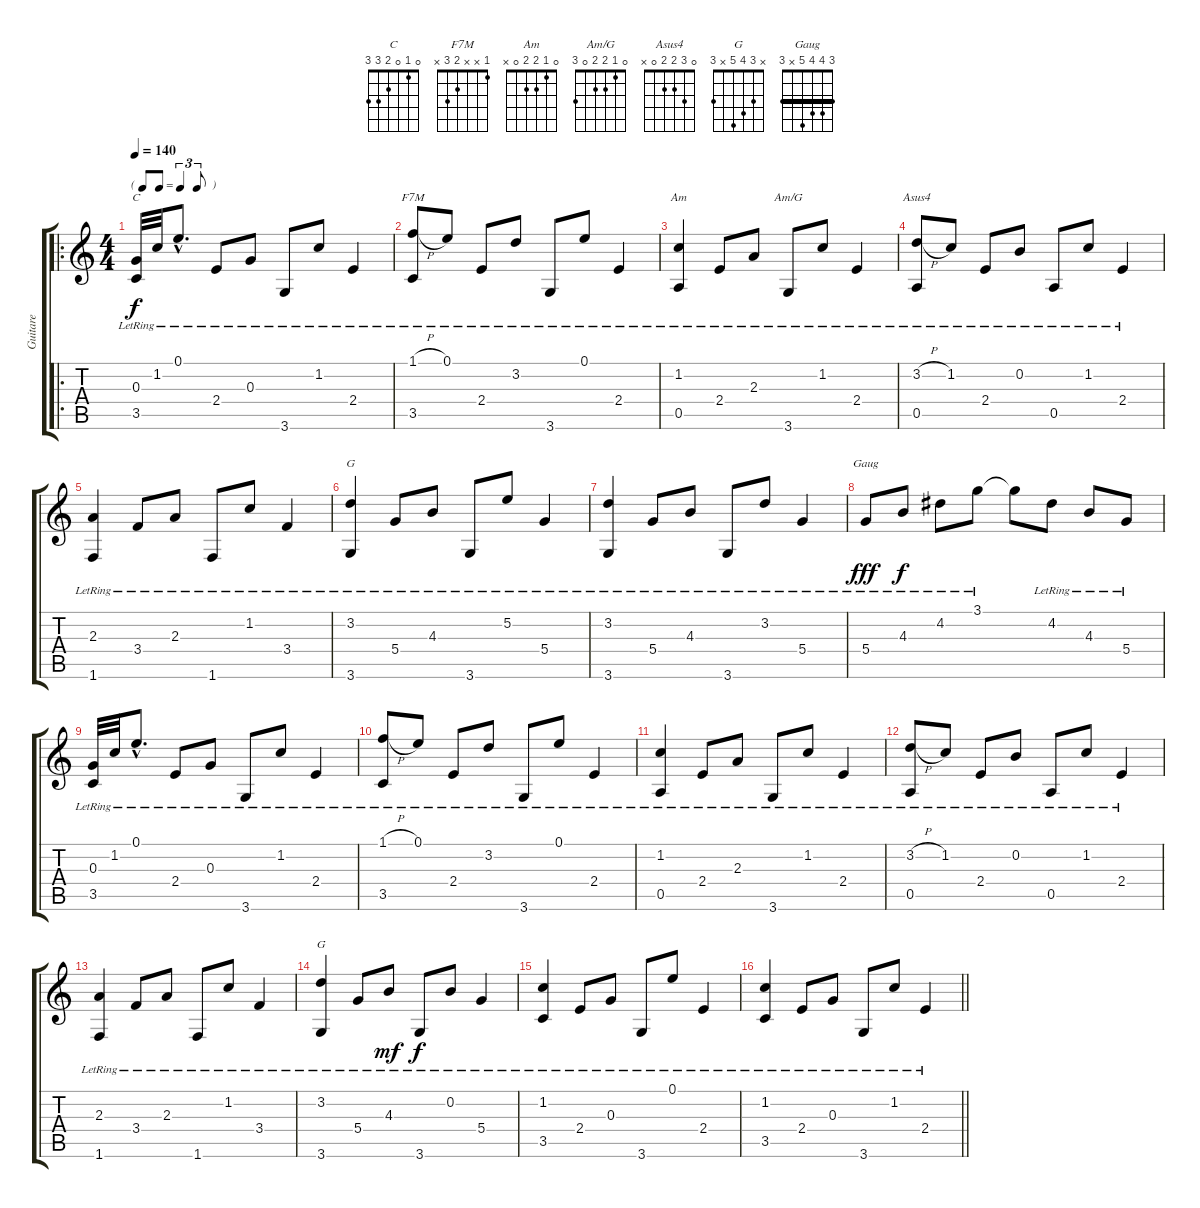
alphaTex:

\track ("Guitare" "Guitare") {instrument acousticguitarnylon}
\staff {score tabs}
\tuning (E4 B3 G3 D3 A2 E2) {hide}
\chord ("C" 0 1 0 2 3 3)
\chord ("F7M" 1 x x 2 3 x)
\chord ("Am" 0 1 2 2 0 x)
\chord ("Am/G" 0 1 2 2 0 3)
\chord ("Asus4" 0 3 2 2 0 x)
\chord ("G" 3 3 4 5 x 3) {barre 3}
\chord ("Gaug" 3 4 4 5 x 3) {barre 3}
\chord ("G" x 3 4 5 x 3)
\ro
\ts (4 4)
\tf triplet8th
\tempo 140
\clef g2
\ks c
(0.3{lr} 3.5{lr}).32{ch "C" dy f instrument acousticguitarnylon} 1.2{lr}.32 0.1{hac lr}.8{d} 2.4{lr}.8 0.3{lr}.8 3.6{lr}.8 1.2{lr}.8 2.4{lr}.4 |
(1.1{h} 3.5{lr}).8{ch "F7M"} 0.1{lr}.8 2.4{lr}.8 3.2{lr}.8 3.6{lr}.8 0.1{lr}.8 2.4{lr}.4 |
(1.2{lr} 0.5{lr}).4{ch "Am"} 2.4{lr}.8 2.3{lr}.8 3.6{lr}.8{ch "Am/G"} 1.2{lr}.8 2.4{lr}.4 |
(3.2{h} 0.5{lr}).8{ch "Asus4"} 1.2{lr}.8 2.4{lr}.8 0.2{lr}.8 0.5{lr}.8 1.2{lr}.8 2.4{lr}.4 |
(2.3{lr} 1.6{lr}).4 3.4{lr}.8 2.3{lr}.8 1.6{lr}.8 1.2{lr}.8 3.4{lr}.4 |
(3.2{lr} 3.6{lr}).4{ch "G"} 5.4{lr}.8 4.3{lr}.8 3.6{lr}.8 5.2{lr}.8 5.4{lr}.4 |
(3.2{lr} 3.6{lr}).4 5.4{lr}.8 4.3{lr}.8 3.6{lr}.8 3.2{lr}.8 5.4{lr}.4 |
5.4{lr}.8{ch "Gaug" dy fff} 4.3{lr}.8{dy f} 4.2{lr}.8 3.1{lr}.8 3.1{t}.8 4.2{lr}.8 4.3{lr}.8 5.4{lr}.8 |
(0.3{lr} 3.5{lr}).32 1.2{lr}.32 0.1{hac lr}.8{d} 2.4{lr}.8 0.3{lr}.8 3.6{lr}.8 1.2{lr}.8 2.4{lr}.4 |
(1.1{h} 3.5{lr}).8 0.1{lr}.8 2.4{lr}.8 3.2{lr}.8 3.6{lr}.8 0.1{lr}.8 2.4{lr}.4 |
(1.2{lr} 0.5{lr}).4 2.4{lr}.8 2.3{lr}.8 3.6{lr}.8 1.2{lr}.8 2.4{lr}.4 |
(3.2{h} 0.5{lr}).8 1.2{lr}.8 2.4{lr}.8 0.2{lr}.8 0.5{lr}.8 1.2{lr}.8 2.4{lr}.4 |
(2.3{lr} 1.6{lr}).4 3.4{lr}.8 2.3{lr}.8 1.6{lr}.8 1.2{lr}.8 3.4{lr}.4 |
(3.2{lr} 3.6{lr}).4{ch "G"} 5.4{lr}.8 4.3{lr}.8{dy mf} 3.6{lr}.8{dy f} 0.2{lr}.8 5.4{lr}.4 |
(1.2{lr} 3.5{lr}).4 2.4{lr}.8 0.3{lr}.8 3.6{lr}.8 0.1{lr}.8 2.4{lr}.4 |
\barLineRight lightlight
(1.2{lr} 3.5{lr}).4 2.4{lr}.8 0.3{lr}.8 3.6{lr}.8 1.2{lr}.8 2.4{lr}.4
